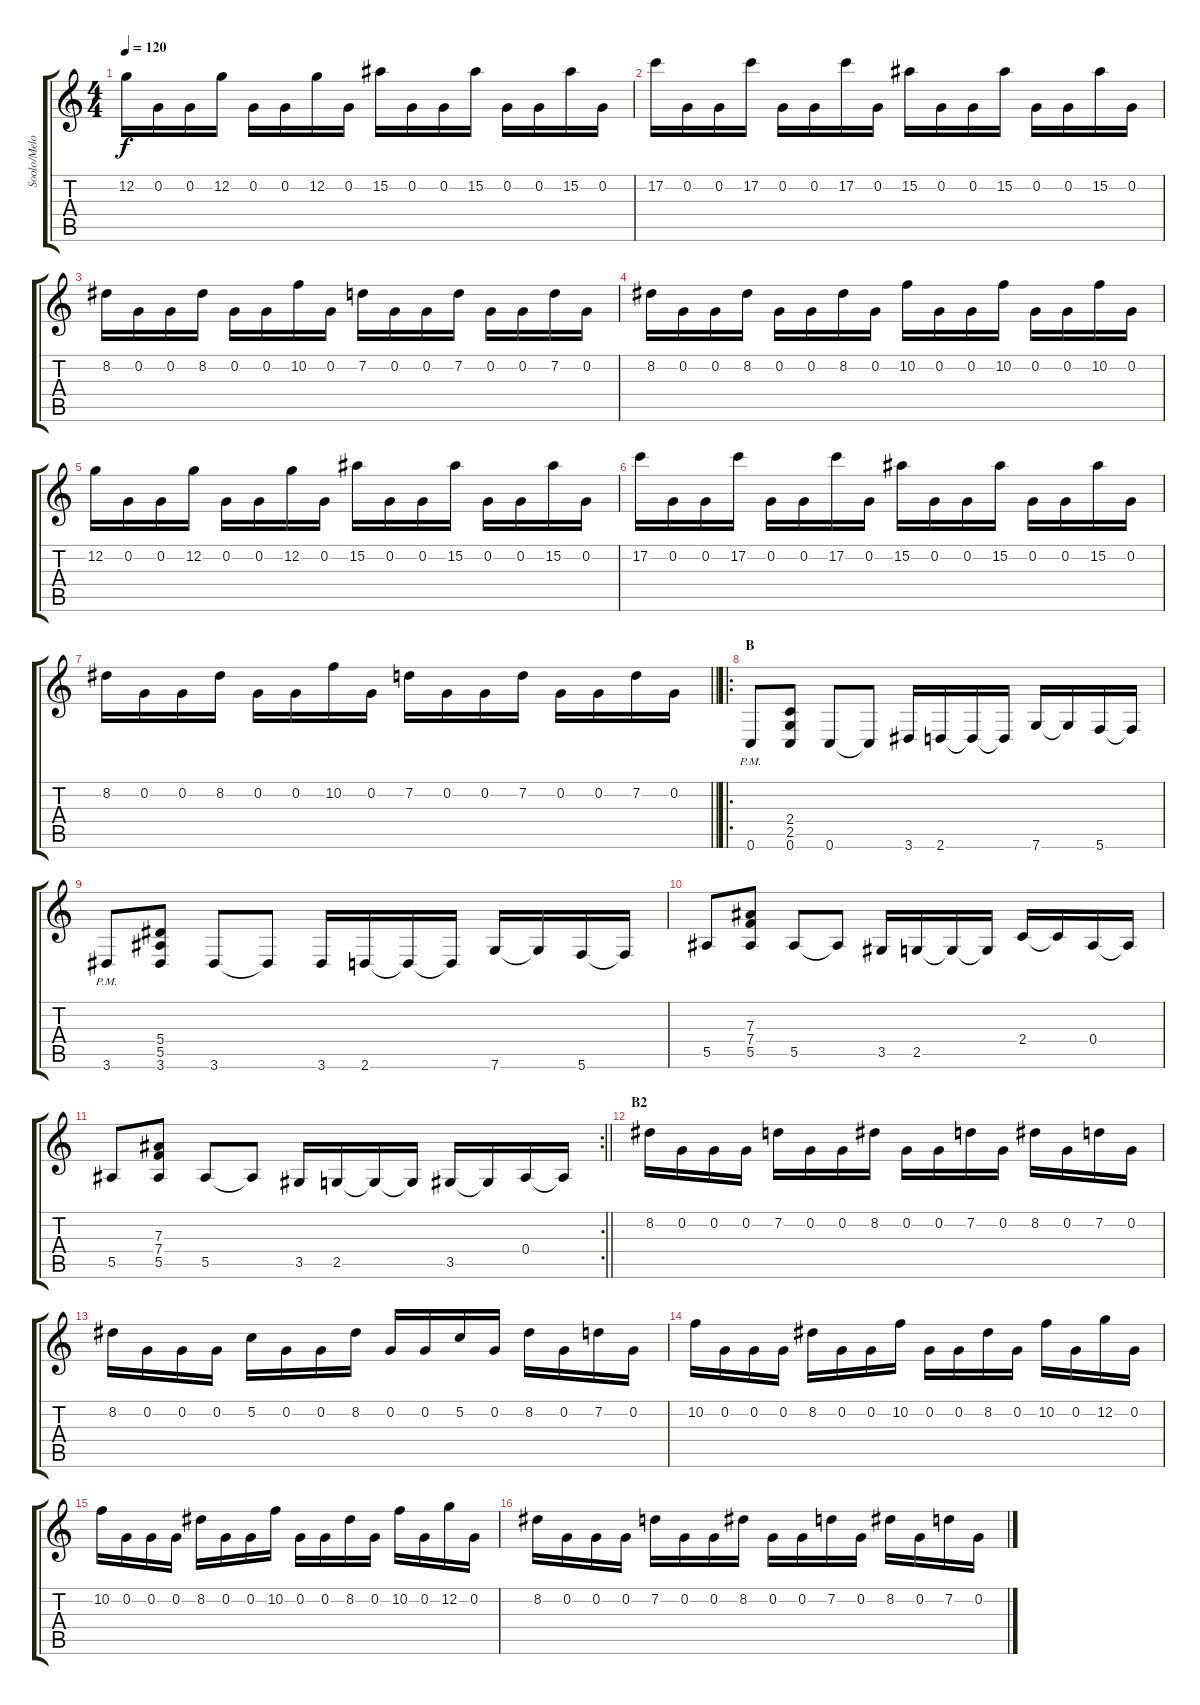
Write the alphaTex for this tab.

\track ("Soolo/Melodia Särö" "Soolo/Melo") {instrument distortionguitar}
\staff {score tabs}
\tuning (C4 G3 Eb3 Bb2 F2 C2) {hide}
\ts (4 4)
\tempo 120
\clef g2
\ks c
12.2.16{dy f} 0.2.16 0.2.16 12.2.16 0.2.16 0.2.16 12.2.16 0.2.16 15.2.16 0.2.16 0.2.16 15.2.16 0.2.16 0.2.16 15.2.16 0.2.16 |
17.2.16 0.2.16 0.2.16 17.2.16 0.2.16 0.2.16 17.2.16 0.2.16 15.2.16 0.2.16 0.2.16 15.2.16 0.2.16 0.2.16 15.2.16 0.2.16 |
8.2.16 0.2.16 0.2.16 8.2.16 0.2.16 0.2.16 10.2.16 0.2.16 7.2.16 0.2.16 0.2.16 7.2.16 0.2.16 0.2.16 7.2.16 0.2.16 |
8.2.16 0.2.16 0.2.16 8.2.16 0.2.16 0.2.16 8.2.16 0.2.16 10.2.16 0.2.16 0.2.16 10.2.16 0.2.16 0.2.16 10.2.16 0.2.16 |
12.2.16 0.2.16 0.2.16 12.2.16 0.2.16 0.2.16 12.2.16 0.2.16 15.2.16 0.2.16 0.2.16 15.2.16 0.2.16 0.2.16 15.2.16 0.2.16 |
17.2.16 0.2.16 0.2.16 17.2.16 0.2.16 0.2.16 17.2.16 0.2.16 15.2.16 0.2.16 0.2.16 15.2.16 0.2.16 0.2.16 15.2.16 0.2.16 |
\barLineRight lightlight
8.2.16 0.2.16 0.2.16 8.2.16 0.2.16 0.2.16 10.2.16 0.2.16 7.2.16 0.2.16 0.2.16 7.2.16 0.2.16 0.2.16 7.2.16 0.2.16 |
\ro
\section ("" "B")
0.6{pm}.8 (2.4 2.5 0.6).8 0.6.8 0.6{t}.8 3.6.16 2.6.16 2.6{t}.16 2.6{t}.16 7.6.16 7.6{t}.16 5.6.16 5.6{t}.16 |
3.6{pm}.8 (5.4 5.5 3.6).8 3.6.8 3.6{t}.8 3.6.16 2.6.16 2.6{t}.16 2.6{t}.16 7.6.16 7.6{t}.16 5.6.16 5.6{t}.16 |
5.5.8 (7.3 7.4 5.5).8 5.5.8 5.5{t}.8 3.5.16 2.5.16 2.5{t}.16 2.5{t}.16 2.4.16 2.4{t}.16 0.4.16 0.4{t}.16 |
\rc 2
\barLineRight lightlight
5.5.8 (7.3 7.4 5.5).8 5.5.8 5.5{t}.8 3.5.16 2.5.16 2.5{t}.16 2.5{t}.16 3.5.16 3.5{t}.16 0.4.16 0.4{t}.16 |
\section ("" "B2")
8.2.16 0.2.16 0.2.16 0.2.16 7.2.16 0.2.16 0.2.16 8.2.16 0.2.16 0.2.16 7.2.16 0.2.16 8.2.16 0.2.16 7.2.16 0.2.16 |
8.2.16 0.2.16 0.2.16 0.2.16 5.2.16 0.2.16 0.2.16 8.2.16 0.2.16 0.2.16 5.2.16 0.2.16 8.2.16 0.2.16 7.2.16 0.2.16 |
10.2.16 0.2.16 0.2.16 0.2.16 8.2.16 0.2.16 0.2.16 10.2.16 0.2.16 0.2.16 8.2.16 0.2.16 10.2.16 0.2.16 12.2.16 0.2.16 |
10.2.16 0.2.16 0.2.16 0.2.16 8.2.16 0.2.16 0.2.16 10.2.16 0.2.16 0.2.16 8.2.16 0.2.16 10.2.16 0.2.16 12.2.16 0.2.16 |
8.2.16 0.2.16 0.2.16 0.2.16 7.2.16 0.2.16 0.2.16 8.2.16 0.2.16 0.2.16 7.2.16 0.2.16 8.2.16 0.2.16 7.2.16 0.2.16
